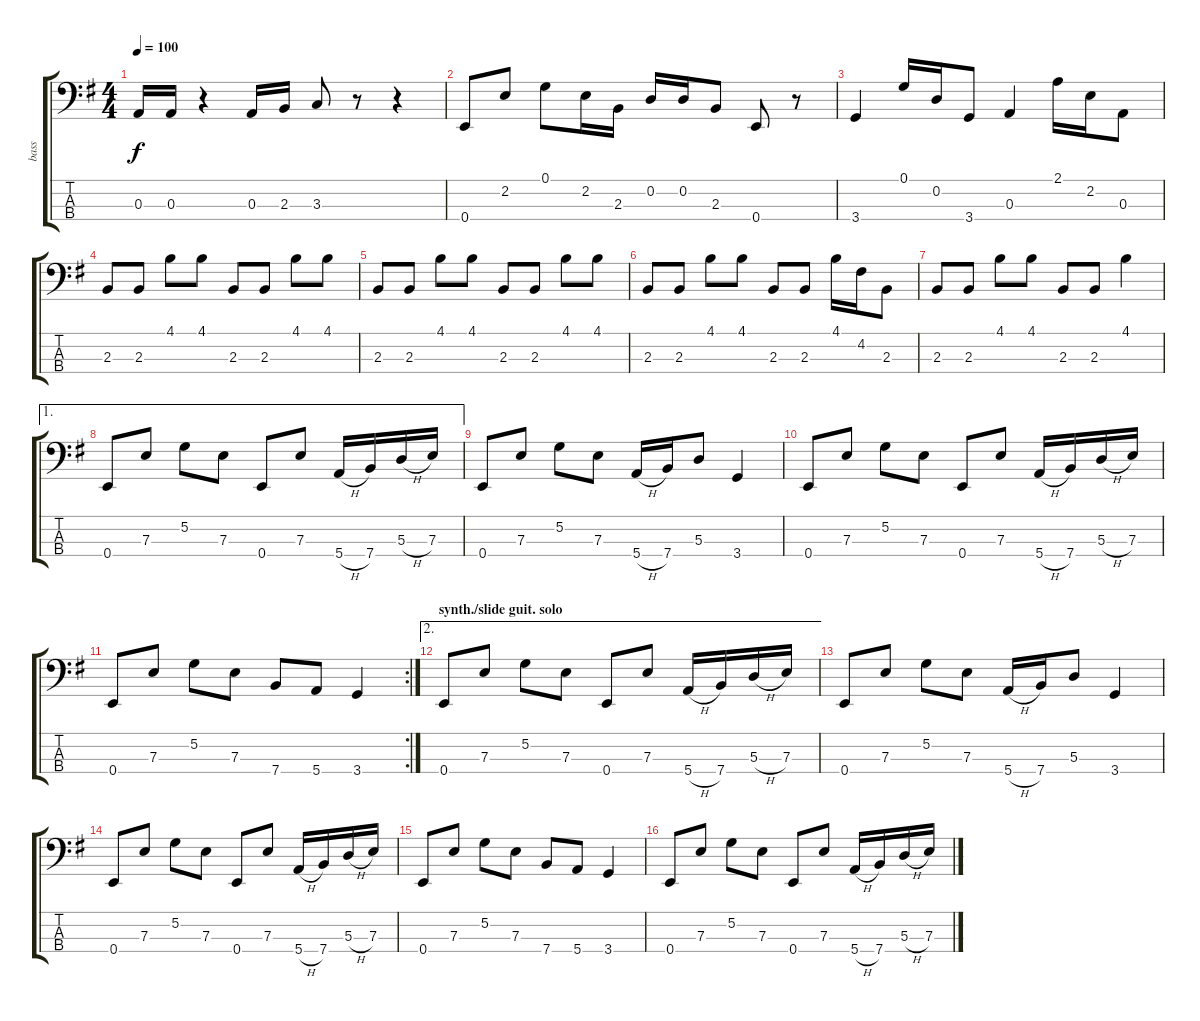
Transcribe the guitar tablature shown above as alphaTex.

\track ("bass" "bass") {instrument electricbasspick}
\staff {score tabs}
\tuning (G2 D2 A1 E1) {hide}
\ts (4 4)
\tempo 100
\clef f4
\ks g
0.3.16{dy f} 0.3.16 r.4 0.3.16 2.3.16 3.3.8 r.8 r.4 |
0.4.8 2.2.8 0.1.8 2.2.16 2.3.16 0.2.16 0.2.16 2.3.8 0.4.8 r.8 |
3.4.4 0.1.16 0.2.16 3.4.8 0.3.4 2.1.16 2.2.16 0.3.8 |
2.3.8 2.3.8 4.1.8 4.1.8 2.3.8 2.3.8 4.1.8 4.1.8 |
2.3.8 2.3.8 4.1.8 4.1.8 2.3.8 2.3.8 4.1.8 4.1.8 |
2.3.8 2.3.8 4.1.8 4.1.8 2.3.8 2.3.8 4.1.16 4.2.16 2.3.8 |
2.3.8 2.3.8 4.1.8 4.1.8 2.3.8 2.3.8 4.1.4 |
\ae 1
0.4.8 7.3.8 5.2.8 7.3.8 0.4.8 7.3.8 5.4{h}.16 7.4.16 5.3{h}.16 7.3.16 |
0.4.8 7.3.8 5.2.8 7.3.8 5.4{h}.16 7.4.16 5.3.8 3.4.4 |
0.4.8 7.3.8 5.2.8 7.3.8 0.4.8 7.3.8 5.4{h}.16 7.4.16 5.3{h}.16 7.3.16 |
\rc 2
0.4.8 7.3.8 5.2.8 7.3.8 7.4.8 5.4.8 3.4.4 |
\ae 2
\section ("" "synth./slide guit. solo")
0.4.8 7.3.8 5.2.8 7.3.8 0.4.8 7.3.8 5.4{h}.16 7.4.16 5.3{h}.16 7.3.16 |
0.4.8 7.3.8 5.2.8 7.3.8 5.4{h}.16 7.4.16 5.3.8 3.4.4 |
0.4.8 7.3.8 5.2.8 7.3.8 0.4.8 7.3.8 5.4{h}.16 7.4.16 5.3{h}.16 7.3.16 |
0.4.8 7.3.8 5.2.8 7.3.8 7.4.8 5.4.8 3.4.4 |
0.4.8 7.3.8 5.2.8 7.3.8 0.4.8 7.3.8 5.4{h}.16 7.4.16 5.3{h}.16 7.3.16
